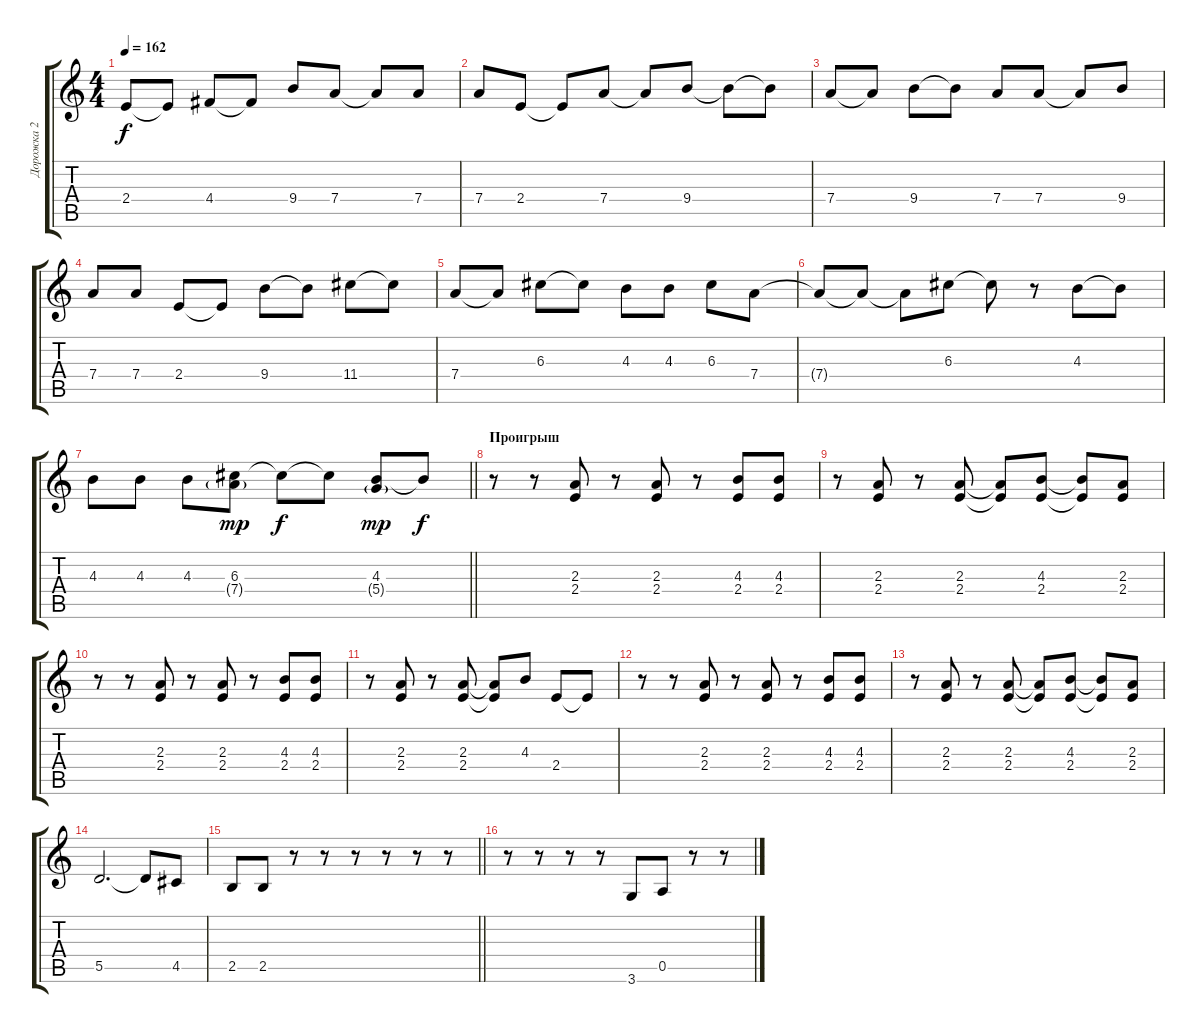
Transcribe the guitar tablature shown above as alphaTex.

\track ("Дорожка 2" "Дорожка 2") {instrument overdrivenguitar}
\staff {score tabs}
\tuning (E4 B3 G3 D3 A2 E2) {hide}
\ts (4 4)
\tempo 162
\clef g2
\ks c
2.4.8{dy f} 2.4{t}.8 4.4.8 4.4{t}.8 9.4.8 7.4.8 7.4{t}.8 7.4.8 |
7.4.8 2.4.8 2.4{t}.8 7.4.8 7.4{t}.8 9.4.8 9.4{t}.8 9.4{t}.8 |
7.4.8 7.4{t}.8 9.4.8 9.4{t}.8 7.4.8 7.4.8 7.4{t}.8 9.4.8 |
7.4.8 7.4.8 2.4.8 2.4{t}.8 9.4.8 9.4{t}.8 11.4.8 11.4{t}.8 |
7.4.8 7.4{t}.8 6.3.8 6.3{t}.8 4.3.8 4.3.8 6.3.8 7.4.8 |
7.4{t}.8 7.4{t}.8 7.4{t}.8 6.3.8 6.3{t}.8 r.8 4.3.8 4.3{t}.8 |
\barLineRight lightlight
4.3.8 4.3.8 4.3.8 (6.3 7.4{g}).8{dy mp} 6.3{t}.8{dy f} 6.3{t}.8 (4.3 5.4{g}).8{dy mp} 4.3{t}.8{dy f} |
\section ("" "Проигрыш")
r.8 r.8 (2.3 2.4).8 r.8 (2.3 2.4).8 r.8 (4.3 2.4).8 (4.3 2.4).8 |
r.8 (2.3 2.4).8 r.8 (2.3 2.4).8 (2.3{t} 2.4{t}).8 (4.3 2.4).8 (4.3{t} 2.4{t}).8 (2.3 2.4).8 |
r.8 r.8 (2.3 2.4).8 r.8 (2.3 2.4).8 r.8 (4.3 2.4).8 (4.3 2.4).8 |
r.8 (2.3 2.4).8 r.8 (2.3 2.4).8 (2.3{t} 2.4{t}).8 4.3.8 2.4.8 2.4{t}.8 |
r.8 r.8 (2.3 2.4).8 r.8 (2.3 2.4).8 r.8 (4.3 2.4).8 (4.3 2.4).8 |
r.8 (2.3 2.4).8 r.8 (2.3 2.4).8 (2.3{t} 2.4{t}).8 (4.3 2.4).8 (4.3{t} 2.4{t}).8 (2.3 2.4).8 |
5.5.2{d} 5.5{t}.8 4.5.8 |
\barLineRight lightlight
2.5.8 2.5.8 r.8 r.8 r.8 r.8 r.8 r.8 |
r.8 r.8 r.8 r.8 3.6.8 0.5.8 r.8 r.8
